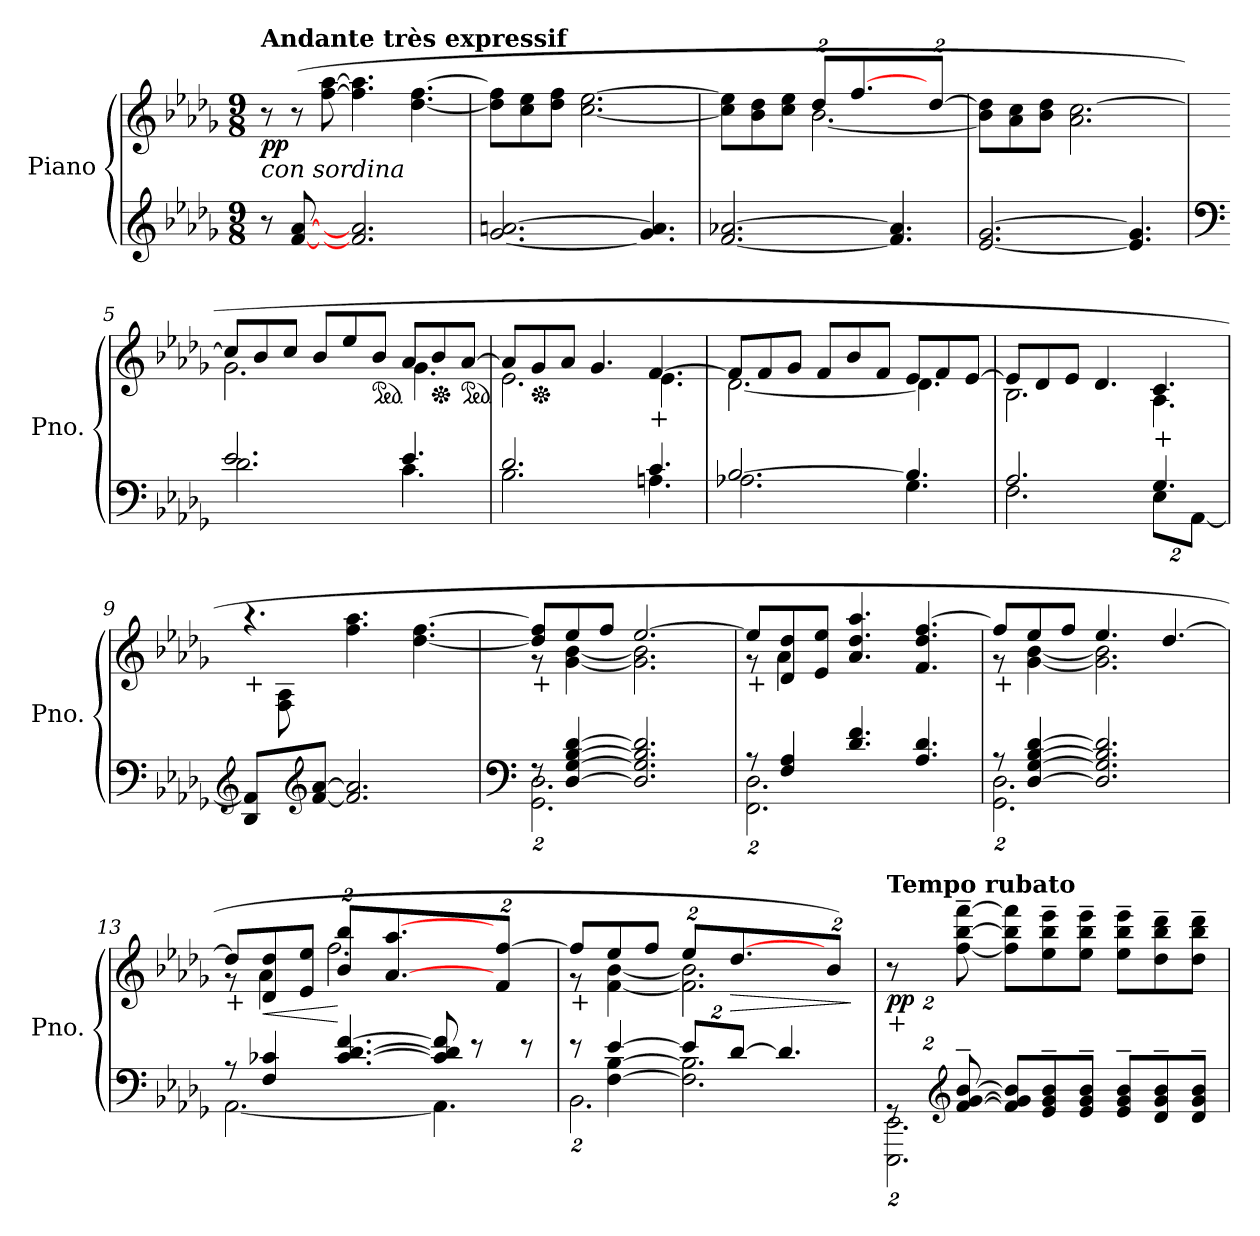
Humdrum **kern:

**kern	**kern	**dynam
*part1	*part1	*part1
*staff2	*staff1	*staff1/2
*I"Piano	*	*
*I'Pno.	*	*
*clefG2	*clefG2	*
*k[b-e-a-d-g-]	*k[b-e-a-d-g-]	*
*M9/8	*M9/8	*
=1	=1	=1
*	*^	*
!	!LO:TX:b:i:t=con sordina	!	!
!	!LO:TX:a:B:t=Andante très expressif	!	!
!	!	!	!LO:DY:b
8r	8r	4ryy	pp
[8f/ [8a-/L	(>8r	.	.
8ryy	[8ff\ [8aa-\	8ff\ 8aa-\J	.
2.f/] 2.a-/]	4.ff\] 4.aa-\]	2.ryy	.
.	[4.dd-\ [4.ff\	.	.
*	*v	*v	*
=2	=2	=2
[2.g-/ [2.an/	8dd-\] 8ff\]L	.
.	8cc\ 8ee-\	.
.	8dd-\ 8ff\J	.
.	[2.cc\ [2.ee-\	.
4.g-/] 4.a/]	.	.
=3	=3	=3
*	*^	*
[2.f/ [2.a-X/	8cc\] 8ee-\]L	4.ryy	.
.	8b-\ 8dd-\	.	.
.	8cc\ 8ee-\J	.	.
*	*Xbrackettup	*	*
.	16%3dd-/L	[2.b-\	.
.	[4.ff/	.	.
4.f/] 4.a-/]	.	.	.
.	[16%3dd-/J	.	.
*	*v	*v	*
=4	=4	=4
[2.e-/ [2.g-/	8b-\] 8dd-\]L	.
.	8a-\ 8cc\	.
.	8b-\ 8dd-\J	.
.	2.a-\ [2.cc\	.
4.e-/] 4.g-/]	.	.
=5	=5	=5
*clefF4	*	*
*^	*^	*
2.e-/	2.d-\	8cc/L]	2.g->\	.
.	.	8b-/	.	.
.	.	8cc/J	.	.
.	.	8b-/L	.	.
.	.	8ee-/	.	.
*	*	*ped	*	*
.	.	8b-/J	.	.
4.e-/	4.c\	8a-/L	4.g-\	.
*	*	*Xped	*	*
.	.	8b-/	.	.
*	*	*ped	*	*
.	.	[8a-/J	.	.
!!LO:LB:g=z	!!
=6	=6	=6	=6	=6
2.d-/	2.B-\	8a-/L]	2.e-\	.
*	*	*Xped	*	*
.	.	8g-/	.	.
.	.	8a-/J	.	.
.	.	4.g-/	.	.
!	!	!LO:TX:b:t=+	!	!
4.c/	4.An\	[4.f/	4.e-\	.
=7	=7	=7	=7	=7
[2.B-/	2.A-X\	8f/L]	[2.d-\	.
.	.	8f/	.	.
.	.	8g-/J	.	.
.	.	8f/L	.	.
.	.	8b-/	.	.
.	.	8f/J	.	.
4.B-/]	4.G-\	8e-/L	4.d-\]	.
.	.	8f/	.	.
.	.	[8e-/J	.	.
=8	=8	=8	=8	=8
2.A-/	2.F\	8e-/L]	2.B-\	.
.	.	8d-/	.	.
.	.	8e-/J	.	.
.	.	4.d-/	.	.
*	*Xbrackettup	*	*	*
!	!	!LO:TX:b:t=+	!	!
4.G-/	16%3E-\L	4.c/	4.A-\	.
.	[16%3AA-\J	.	.	.
=9	=9	=9	=9	=9
!	!	!LO:TX:b:t=+	!	!
*v	*v	*	*	*
8DD-/ 8AA-/]L	4.r	8ryy	.
8ryy	.	8F\ 8A-\	.
*clefG2	*	*	*
[8f/ [8a-/J	.	2..ryy	.
2.f/] 2.a-/]	4.ff\ 4.aa-\	.	.
.	[4.dd-\ [4.ff\	.	.
=10	=10	=10	=10
*clefF4	*	*	*
*^	*	*	*
!	!	!LO:TX:b:t=+	!	!
8rF	4%3.GG-\ 4%3.D-\	8dd-/] 8ff/]L	8r	.
[4D-/ [4G-/ [4B-/ [4d-/	.	8ee-/	[4g-\ [4b-\	.
.	.	8ff/J	.	.
2.D-/] 2.G-/] 2.B-/] 2.d-/]	.	[2.ee-/	2.g-\] 2.b-\]	.
!!LO:LB:g=z	!!
=11	=11	=11	=11	=11
!	!	!LO:TX:b:t=+	!	!
8r	4%3.FF\ 4%3.D-\	8ee-/L]	8r	.
4F/ 4A-/	.	8d-/ 8dd-/	4a-\	.
.	.	8e-/ 8ee-/J	.	.
4.d-/ 4.f/	.	4.a-/ 4.dd-/ 4.aa-/	2.ryy	.
4.A-/ 4.d-/	.	4.f/ 4.dd-/ [4.ff/	.	.
=12	=12	=12	=12	=12
!	!	!LO:TX:b:t=+	!	!
8r	4%3.GG-\ 4%3.D-\	8ff/L]	8r	.
[4D-/ [4G-/ [4B-/ [4d-/	.	8ee-/	[4g-\ [4b-\	.
.	.	8ff/J	.	.
2.D-/] 2.G-/] 2.B-/] 2.d-/]	.	4.ee-/	2.g-\] 2.b-\]	.
.	.	[4.dd-/	.	.
=13	=13	=13	=13	=13
!	!	!LO:TX:b:t=+	!	!
8r	[2.AA-\	8dd-/L]	8r	.
!	!	!	!	!LO:HP:b
4F/ 4c-X/	.	8d-/ 8dd-/	4a-\	<
.	.	8e-/ 8ee-/J	.	.
[4.c-/ [4.d-/ [4.f/	.	16%3b-/ 16%3bb-/L	2.ff\	[
.	.	[4.a-/ [4.aa-/	.	.
8c-/] 8d-/] 8f/]	4.AA-\]	.	.	.
8r	.	.	.	.
.	.	16%3f/ [16%3ff/J	.	.
8r	.	.	.	.
=14	=14	=14	=14	=14
*	*^	*	*	*
!	!	!	!LO:TX:b:t=+	!	!
8r	4%3.BB-\	8ryy	8ff/L]	8r	.
[4e-/	.	[4F\ [4B-\	8ee-/	[4f\ [4b-\	.
.	.	.	8ff/J	.	.
16%3e-/L]	.	2.F\] 2.B-\]	16%3ee-/L	2.f\] 2.b-\]	.
!	!	!	!	!	!LO:HP:b
[16%3d-/J	.	.	[4.dd-/	.	>
4.d-/]	.	.	.	.	.
.	.	.	16%3b-/J)	.	.
*v	*v	*v	*	*	*
*	*v	*v	*
.	.	]
!!LO:LB:g=z
=15	=15	=15
*^	*	*
!	!	!LO:TX:a:B:t=Tempo rubato	!
!	!	!LO:TX:b:t=+	!
!	!	!	!LO:DY:b
16%3rGG	4%3.EEE-\ 4%3.EE-\	16%3r	pp
*clefG2	*	*	*
[16%3f/~ [16%3g-/~ [16%3b-/~	.	[16%3ff\~ [16%3bb-\~ [16%3fff\~	.
8f/] 8g-/] 8b-/]L	.	8ff\] 8bb-\] 8fff\]L	.
8e-/~ 8g-/~ 8b-/~	.	8ee-\~ 8bb-\~ 8eee-\~	.
8e-/~ 8g-/~ 8b-/~J	.	8ee-\~ 8bb-\~ 8eee-\~J	.
8e-/~ 8g-/~ 8b-/~L	.	8ee-\~ 8bb-\~ 8eee-\~L	.
8d-/~ 8g-/~ 8b-/~	.	8dd-\~ 8bb-\~ 8ddd-\~	.
8d-/~ 8g-/~ 8b-/~J	.	8dd-\~ 8bb-\~ 8ddd-\~J	.
*v	*v	*	*
=	=	=
*-	*-	*-
